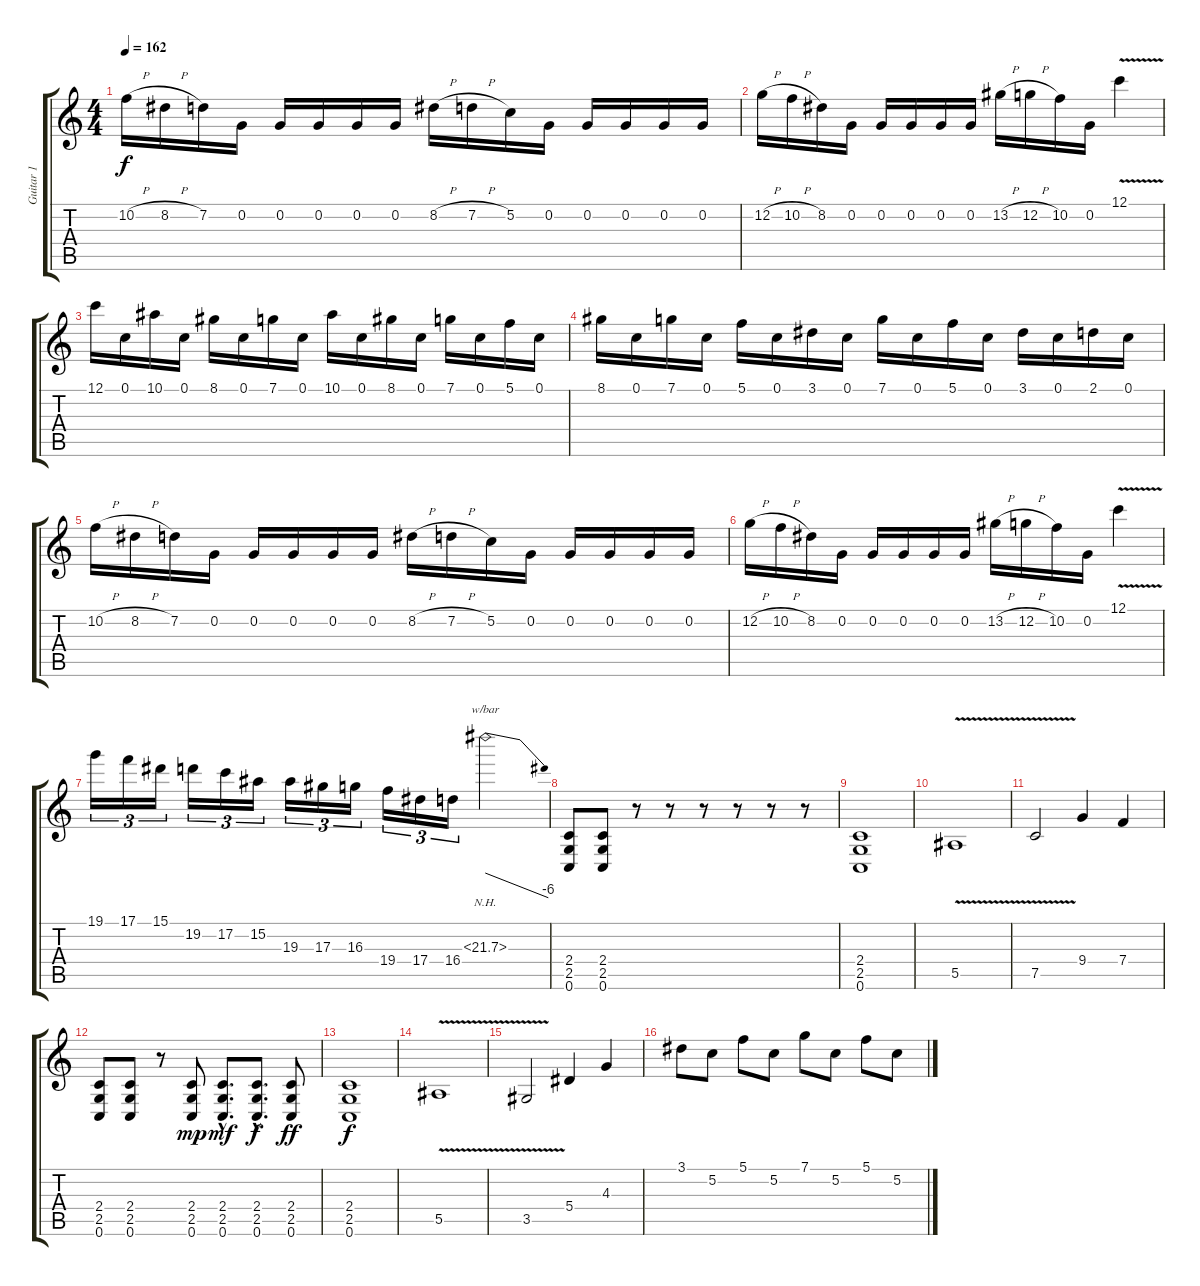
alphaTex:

\track ("Guitar 1" "Guitar 1") {instrument overdrivenguitar}
\staff {score tabs}
\tuning (C4 G3 Eb3 Bb2 F2 C2) {hide}
\ts (4 4)
\tempo 162
\clef g2
\ks c
10.2{h}.16{dy f} 8.2{h}.16 7.2.16 0.2.16 0.2.16 0.2.16 0.2.16 0.2.16 8.2{h}.16 7.2{h}.16 5.2.16 0.2.16 0.2.16 0.2.16 0.2.16 0.2.16 |
12.2{h}.16 10.2{h}.16 8.2.16 0.2.16 0.2.16 0.2.16 0.2.16 0.2.16 13.2{h}.16 12.2{h}.16 10.2.16 0.2.16 12.1{v}.4 |
12.1.16 0.1.16 10.1.16 0.1.16 8.1.16 0.1.16 7.1.16 0.1.16 10.1.16 0.1.16 8.1.16 0.1.16 7.1.16 0.1.16 5.1.16 0.1.16 |
8.1.16 0.1.16 7.1.16 0.1.16 5.1.16 0.1.16 3.1.16 0.1.16 7.1.16 0.1.16 5.1.16 0.1.16 3.1.16 0.1.16 2.1.16 0.1.16 |
10.2{h}.16 8.2{h}.16 7.2.16 0.2.16 0.2.16 0.2.16 0.2.16 0.2.16 8.2{h}.16 7.2{h}.16 5.2.16 0.2.16 0.2.16 0.2.16 0.2.16 0.2.16 |
12.2{h}.16 10.2{h}.16 8.2.16 0.2.16 0.2.16 0.2.16 0.2.16 0.2.16 13.2{h}.16 12.2{h}.16 10.2.16 0.2.16 12.1{v}.4 |
19.1.16{tu (3 2)} 17.1.16{tu (3 2)} 15.1.16{tu (3 2)} 19.2.16{tu (3 2)} 17.2.16{tu (3 2)} 15.2.16{tu (3 2)} 19.3.16{tu (3 2)} 17.3.16{tu (3 2)} 16.3.16{tu (3 2)} 19.4.16{tu (3 2)} 17.4.16{tu (3 2)} 16.4.16{tu (3 2)} 21.3{nh}.2{tbe (dive default 0 0 60 -24)} |
(2.4 2.5 0.6).8 (2.4 2.5 0.6).8 r.8 r.8 r.8 r.8 r.8 r.8 |
(2.4 2.5 0.6).1 |
5.5{v}.1 |
7.5{v}.2 9.4.4 7.4.4 |
(2.4 2.5 0.6).8 (2.4 2.5 0.6).8 r.8 (2.4 2.5 0.6).8{dy mp} (2.4{hac} 2.5{hac} 0.6{hac}).8{d dy mf} (2.4{hac} 2.5{hac} 0.6{hac}).8{d dy f} (2.4 2.5 0.6).8{dy ff} |
(2.4 2.5 0.6).1{dy f} |
5.5{v}.1 |
3.5{v}.2 5.4.4 4.3.4 |
3.1.8 5.2.8 5.1.8 5.2.8 7.1.8 5.2.8 5.1.8 5.2.8
